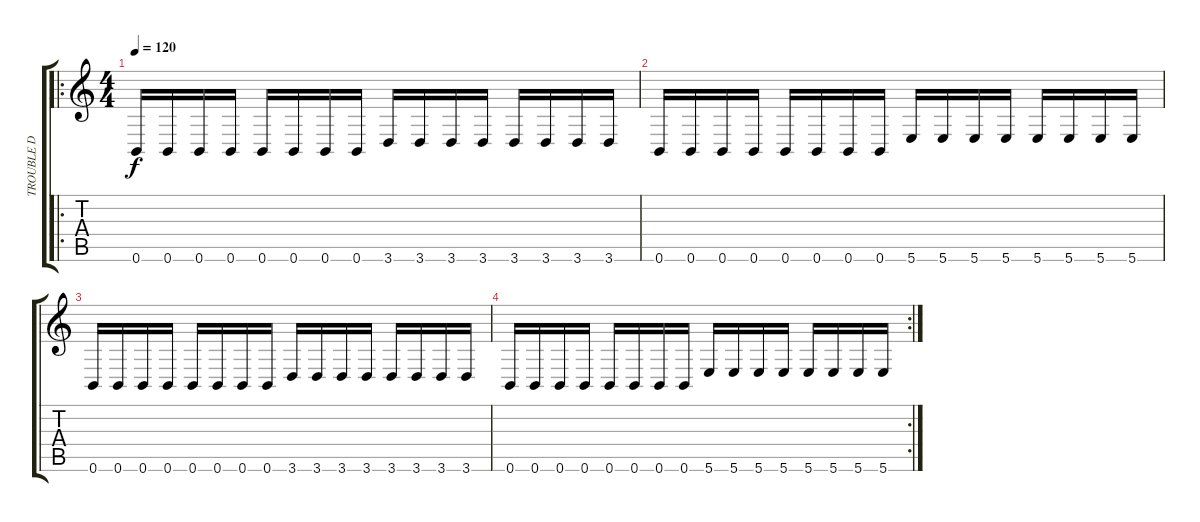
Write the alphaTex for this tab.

\track ("TROUBLE D" "TROUBLE D") {instrument electricbasspick}
\staff {score tabs}
\tuning (Db4 Ab3 E3 B2 Gb2 B1) {hide}
\ro
\ts (4 4)
\tempo 120
\clef g2
\ks c
0.6.16{dy f} 0.6.16 0.6.16 0.6.16 0.6.16 0.6.16 0.6.16 0.6.16 3.6.16 3.6.16 3.6.16 3.6.16 3.6.16 3.6.16 3.6.16 3.6.16 |
0.6.16 0.6.16 0.6.16 0.6.16 0.6.16 0.6.16 0.6.16 0.6.16 5.6.16 5.6.16 5.6.16 5.6.16 5.6.16 5.6.16 5.6.16 5.6.16 |
0.6.16 0.6.16 0.6.16 0.6.16 0.6.16 0.6.16 0.6.16 0.6.16 3.6.16 3.6.16 3.6.16 3.6.16 3.6.16 3.6.16 3.6.16 3.6.16 |
\rc 2
0.6.16 0.6.16 0.6.16 0.6.16 0.6.16 0.6.16 0.6.16 0.6.16 5.6.16 5.6.16 5.6.16 5.6.16 5.6.16 5.6.16 5.6.16 5.6.16
